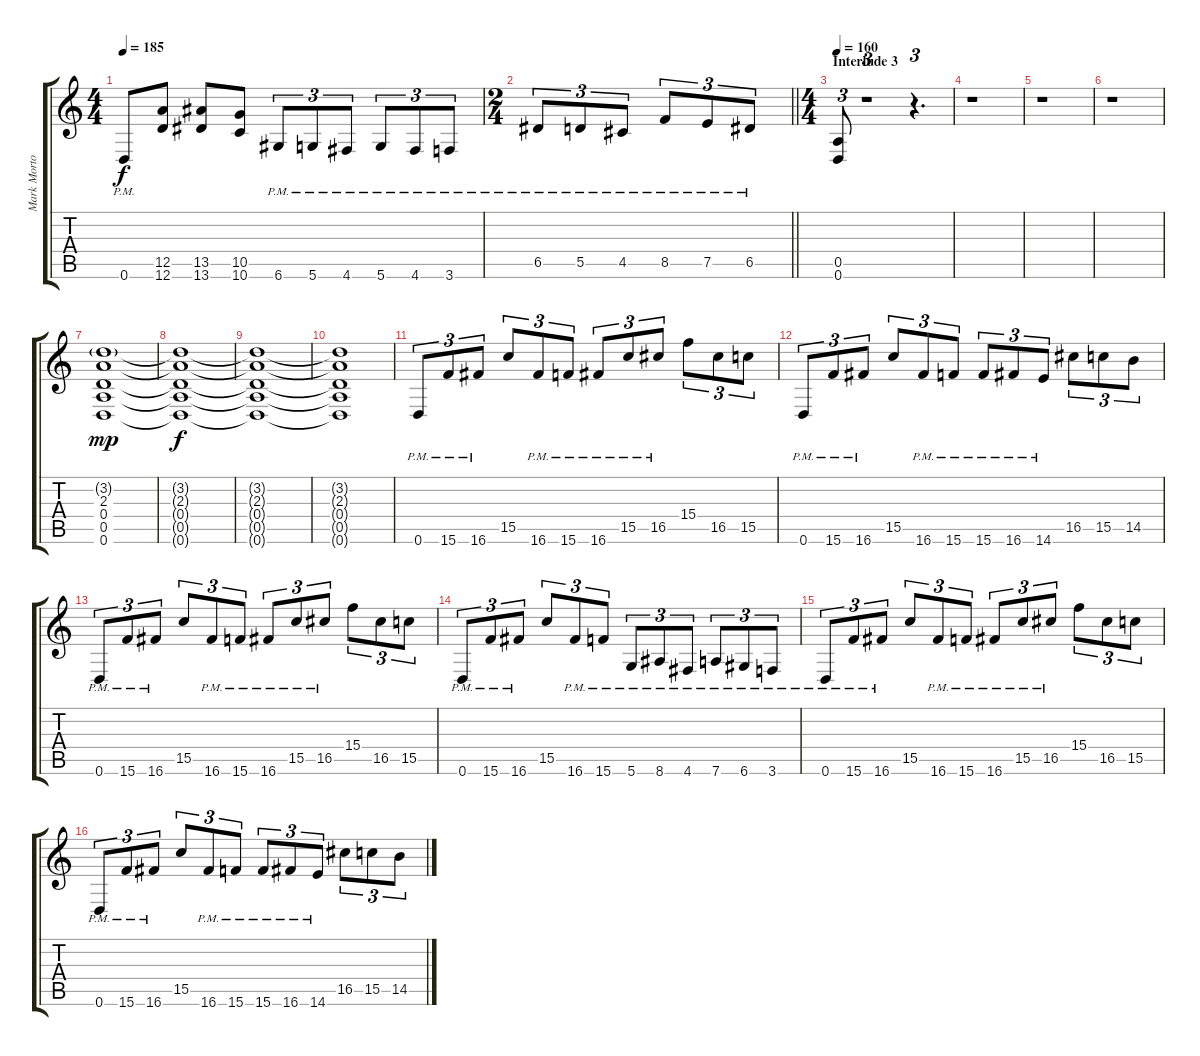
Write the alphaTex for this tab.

\track ("Mark Morton - Rhythm" "Mark Morto") {instrument distortionguitar}
\staff {score tabs}
\tuning (E4 B3 G3 D3 A2 D2) {hide}
\ts (4 4)
\tempo 185
\clef g2
\ks c
0.6{pm}.8{dy f} (12.5 12.6).8 (13.5 13.6).8 (10.5 10.6).8 6.6{pm}.8{tu (3 2)} 5.6{pm}.8{tu (3 2)} 4.6{pm}.8{tu (3 2)} 5.6{pm}.8{tu (3 2)} 4.6{pm}.8{tu (3 2)} 3.6{pm}.8{tu (3 2)} |
\ts (2 4)
\barLineRight lightlight
6.5{pm}.8{tu (3 2)} 5.5{pm}.8{tu (3 2)} 4.5{pm}.8{tu (3 2)} 8.5{pm}.8{tu (3 2)} 7.5{pm}.8{tu (3 2)} 6.5{pm}.8{tu (3 2)} |
\ts (4 4)
\section ("" "Interlude 3")
\tempo 160
(0.5 0.6).8{tu (3 2)} r.1{tu (3 2)} r.4{d tu (3 2)} |
r.1 |
r.1 |
r.1 |
(3.2{g} 2.3 0.4 0.5 0.6).1{dy mp} |
(3.2{t} 2.3{t} 0.4{t} 0.5{t} 0.6{t}).1{dy f} |
(3.2{t} 2.3{t} 0.4{t} 0.5{t} 0.6{t}).1 |
(3.2{t} 2.3{t} 0.4{t} 0.5{t} 0.6{t}).1 |
0.6{pm}.8{tu (3 2)} 15.6{pm}.8{tu (3 2)} 16.6{pm}.8{tu (3 2)} 15.5.8{tu (3 2)} 16.6{pm}.8{tu (3 2)} 15.6{pm}.8{tu (3 2)} 16.6{pm}.8{tu (3 2)} 15.5{pm}.8{tu (3 2)} 16.5{pm}.8{tu (3 2)} 15.4.8{tu (3 2)} 16.5.8{tu (3 2)} 15.5.8{tu (3 2)} |
0.6{pm}.8{tu (3 2)} 15.6{pm}.8{tu (3 2)} 16.6{pm}.8{tu (3 2)} 15.5.8{tu (3 2)} 16.6{pm}.8{tu (3 2)} 15.6{pm}.8{tu (3 2)} 15.6{pm}.8{tu (3 2)} 16.6{pm}.8{tu (3 2)} 14.6{pm}.8{tu (3 2)} 16.5.8{tu (3 2)} 15.5.8{tu (3 2)} 14.5.8{tu (3 2)} |
0.6{pm}.8{tu (3 2)} 15.6{pm}.8{tu (3 2)} 16.6{pm}.8{tu (3 2)} 15.5.8{tu (3 2)} 16.6{pm}.8{tu (3 2)} 15.6{pm}.8{tu (3 2)} 16.6{pm}.8{tu (3 2)} 15.5{pm}.8{tu (3 2)} 16.5{pm}.8{tu (3 2)} 15.4.8{tu (3 2)} 16.5.8{tu (3 2)} 15.5.8{tu (3 2)} |
0.6{pm}.8{tu (3 2)} 15.6{pm}.8{tu (3 2)} 16.6{pm}.8{tu (3 2)} 15.5.8{tu (3 2)} 16.6{pm}.8{tu (3 2)} 15.6{pm}.8{tu (3 2)} 5.6{pm}.8{tu (3 2)} 8.6{pm}.8{tu (3 2)} 4.6{pm}.8{tu (3 2)} 7.6{pm}.8{tu (3 2)} 6.6{pm}.8{tu (3 2)} 3.6{pm}.8{tu (3 2)} |
0.6{pm}.8{tu (3 2)} 15.6{pm}.8{tu (3 2)} 16.6{pm}.8{tu (3 2)} 15.5.8{tu (3 2)} 16.6{pm}.8{tu (3 2)} 15.6{pm}.8{tu (3 2)} 16.6{pm}.8{tu (3 2)} 15.5{pm}.8{tu (3 2)} 16.5{pm}.8{tu (3 2)} 15.4.8{tu (3 2)} 16.5.8{tu (3 2)} 15.5.8{tu (3 2)} |
0.6{pm}.8{tu (3 2)} 15.6{pm}.8{tu (3 2)} 16.6{pm}.8{tu (3 2)} 15.5.8{tu (3 2)} 16.6{pm}.8{tu (3 2)} 15.6{pm}.8{tu (3 2)} 15.6{pm}.8{tu (3 2)} 16.6{pm}.8{tu (3 2)} 14.6{pm}.8{tu (3 2)} 16.5.8{tu (3 2)} 15.5.8{tu (3 2)} 14.5.8{tu (3 2)}
